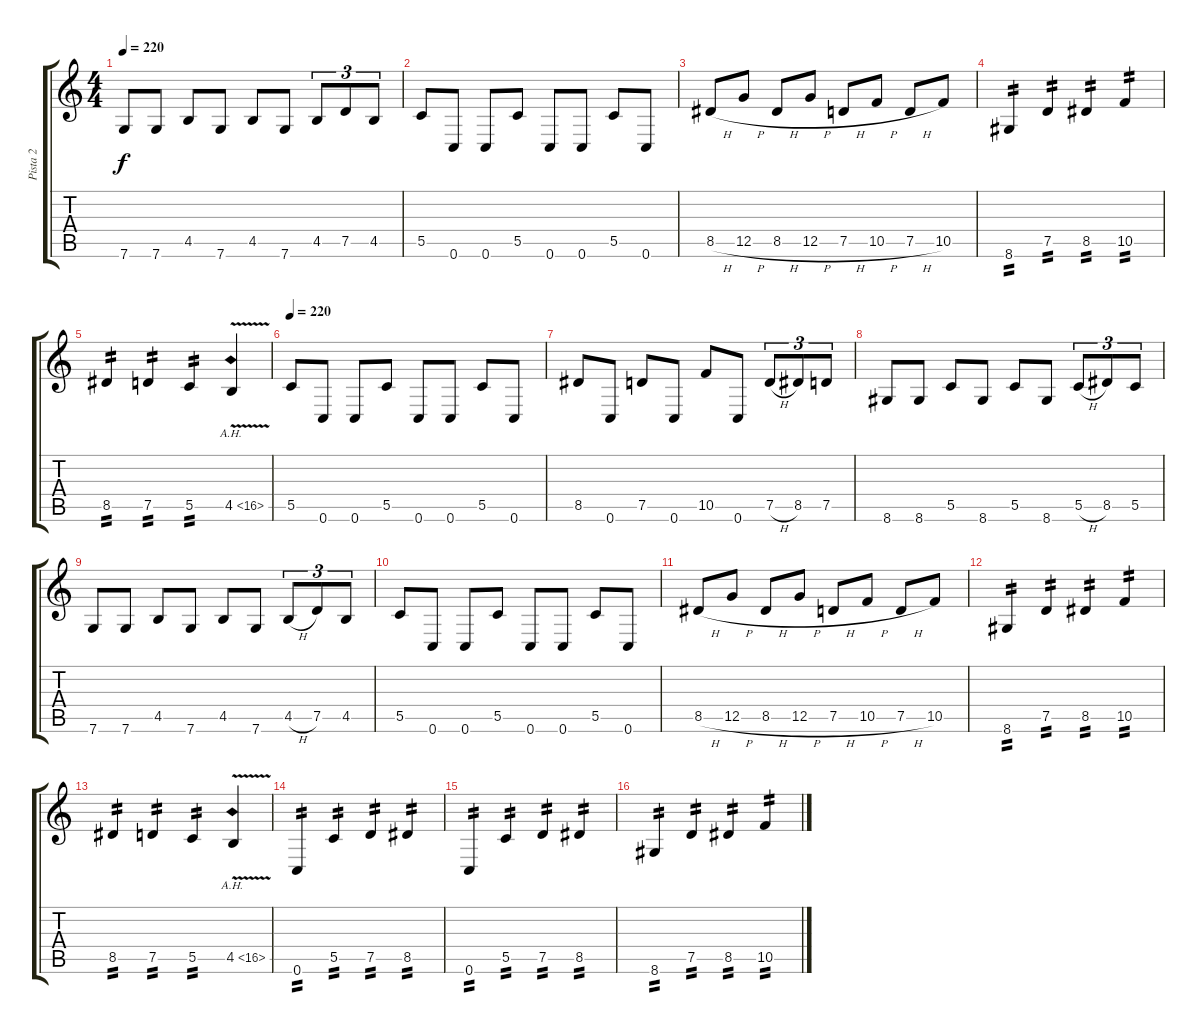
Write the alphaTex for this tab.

\track ("Pista 2" "Pista 2") {instrument overdrivenguitar}
\staff {score tabs}
\tuning (D4 A3 F3 C3 G2 C2) {hide}
\ts (4 4)
\tempo 220
\clef g2
\ks c
7.6.8{dy f} 7.6.8 4.5.8 7.6.8 4.5.8 7.6.8 4.5.8{tu (3 2)} 7.5.8{tu (3 2)} 4.5.8{tu (3 2)} |
5.5.8 0.6.8 0.6.8 5.5.8 0.6.8 0.6.8 5.5.8 0.6.8 |
8.5{h}.8 12.5{h}.8 8.5{h}.8 12.5{h}.8 7.5{h}.8 10.5{h}.8 7.5{h}.8 10.5.8 |
8.6.4{tp 2} 7.5.4{tp 2} 8.5.4{tp 2} 10.5.4{tp 2} |
8.5.4{tp 2} 7.5.4{tp 2} 5.5.4{tp 2} 4.5{ah 12 v}.4 |
\tempo 220
5.5.8 0.6.8 0.6.8 5.5.8 0.6.8 0.6.8 5.5.8 0.6.8 |
8.5.8 0.6.8 7.5.8 0.6.8 10.5.8 0.6.8 7.5{h}.8{tu (3 2)} 8.5.8{tu (3 2)} 7.5.8{tu (3 2)} |
8.6.8 8.6.8 5.5.8 8.6.8 5.5.8 8.6.8 5.5{h}.8{tu (3 2)} 8.5.8{tu (3 2)} 5.5.8{tu (3 2)} |
7.6.8 7.6.8 4.5.8 7.6.8 4.5.8 7.6.8 4.5{h}.8{tu (3 2)} 7.5.8{tu (3 2)} 4.5.8{tu (3 2)} |
5.5.8 0.6.8 0.6.8 5.5.8 0.6.8 0.6.8 5.5.8 0.6.8 |
8.5{h}.8 12.5{h}.8 8.5{h}.8 12.5{h}.8 7.5{h}.8 10.5{h}.8 7.5{h}.8 10.5.8 |
8.6.4{tp 2} 7.5.4{tp 2} 8.5.4{tp 2} 10.5.4{tp 2} |
8.5.4{tp 2} 7.5.4{tp 2} 5.5.4{tp 2} 4.5{ah 12 v}.4 |
0.6.4{tp 2} 5.5.4{tp 2} 7.5.4{tp 2} 8.5.4{tp 2} |
0.6.4{tp 2} 5.5.4{tp 2} 7.5.4{tp 2} 8.5.4{tp 2} |
8.6.4{tp 2} 7.5.4{tp 2} 8.5.4{tp 2} 10.5.4{tp 2}
